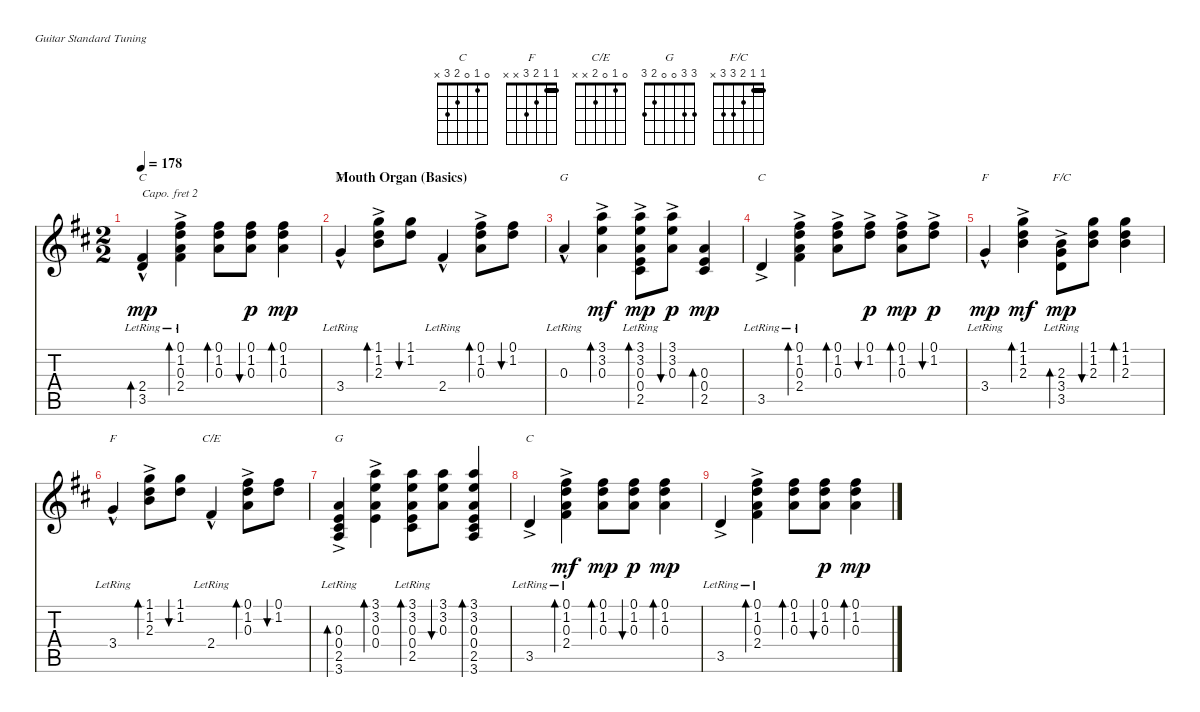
\defaultSystemsLayout 4
\bracketExtendMode nobrackets
\singleTrackTrackNamePolicy hidden
\multiTrackTrackNamePolicy hidden
\firstSystemTrackNameOrientation horizontal
\otherSystemsTrackNameOrientation horizontal
\track ("Dylan's Guitar Part" "S-Gt") {instrument acousticguitarsteel}
\staff {score tabs}
\capo 2
\tuning (E4 B3 G3 D3 A2 E2)
\chord ("C" 0 1 0 2 3 x)
\chord ("F" 1 1 2 3 x x) {barre 1}
\chord ("C/E" 0 1 0 2 x x)
\chord ("G" 3 3 0 0 2 3)
\chord ("F/C" 1 1 2 3 3 x) {barre 1}
\ts (2 2)
\tempo 178
\clef g2
\ks d
(3.5{hac lr} 2.4).4{bd 72 ch "C" dy mp} (2.4{ac lr} 0.3{ac} 1.2{ac} 0.1{ac}).4{bd 115} (0.3 1.2 0.1).8{bd 68} (0.1 1.2 0.3).8{bu 66 dy p} (0.3 1.2 0.1).4{bd 67 dy mp} |
\section ("" "Mouth Organ (Basics)")
3.4{hac lr}.4{ch "F"} (2.3 1.2 1.1{ac}).8{bd 76} (1.1 1.2).8{bu 72} 2.4{hac lr}.4 (0.3 1.2 0.1{ac}).8{bd 75} (0.1 1.2).8{bu 72} |
0.3{hac lr}.4{ch "G"} (0.3 3.2 3.1{ac}).4{bd 63 dy mf} (0.3{lr} 3.2{lr} 3.1{ac lr} 2.5{lr} 0.4{lr}).8{bd 66 dy mp} (0.3 3.2 3.1{ac}).8{bu 71 dy p} (0.3 2.5 0.4).4{bd 66 dy mp} |
3.5{ac lr}.4{ch "C"} (2.4{lr} 0.3 1.2{ac} 0.1{ac}).4{bd 115} (0.3 1.2 0.1{ac}).8{bd 68} (0.1{ac} 1.2).8{bu 66 dy p} (0.3 1.2 0.1{ac}).8{bd 68 dy mp} (0.1{ac} 1.2).8{bu 66 dy p} |
3.4{hac lr}.4{ch "F" dy mp} (2.3 1.2{ac} 1.1{ac}).4{bd 76 dy mf} (3.4{ac lr} 3.5{ac} 2.3{ac}).8{bd 61 ch "F/C" dy mp} (1.1 1.2 2.3).8{bu 60} (2.3 1.2 1.1).4{bd 76} |
3.4{hac lr}.4{ch "F"} (2.3{ac} 1.2{ac} 1.1{ac}).8{bd 76} (1.1 1.2).8{bu 70} 2.4{hac lr}.4{ch "C/E"} (0.3 1.2{ac} 0.1{ac}).8{bd 75} (0.1 1.2).8{bu 69} |
(0.3{ac lr} 3.6{ac lr} 2.5{ac lr} 0.4{ac lr}).4{bd 82 ch "G"} (0.3{ac} 3.2{ac} 3.1{ac} 0.4).4{bd 63} (0.3{lr} 3.2{lr} 3.1{lr} 2.5{lr} 0.4{lr}).8{bd 66} (0.3 3.2 3.1).8{bu 81} (0.3 3.2 3.1 3.6 2.5 0.4).4{bd 66} |
3.5{ac lr}.4{ch "C"} (2.4{lr} 0.3 1.2 0.1{ac}).4{bd 115 dy mf} (0.3 1.2 0.1).8{bd 68 dy mp} (0.1 1.2 0.3).8{bu 66 dy p} (0.3 1.2 0.1).4{bd 67 dy mp} |
3.5{ac lr}.4 (2.4{lr} 0.3 1.2 0.1{ac}).4{bd 115} (0.3 1.2 0.1).8{bd 68} (0.1 1.2 0.3).8{bu 66 dy p} (0.3 1.2 0.1).4{bd 67 dy mp}
